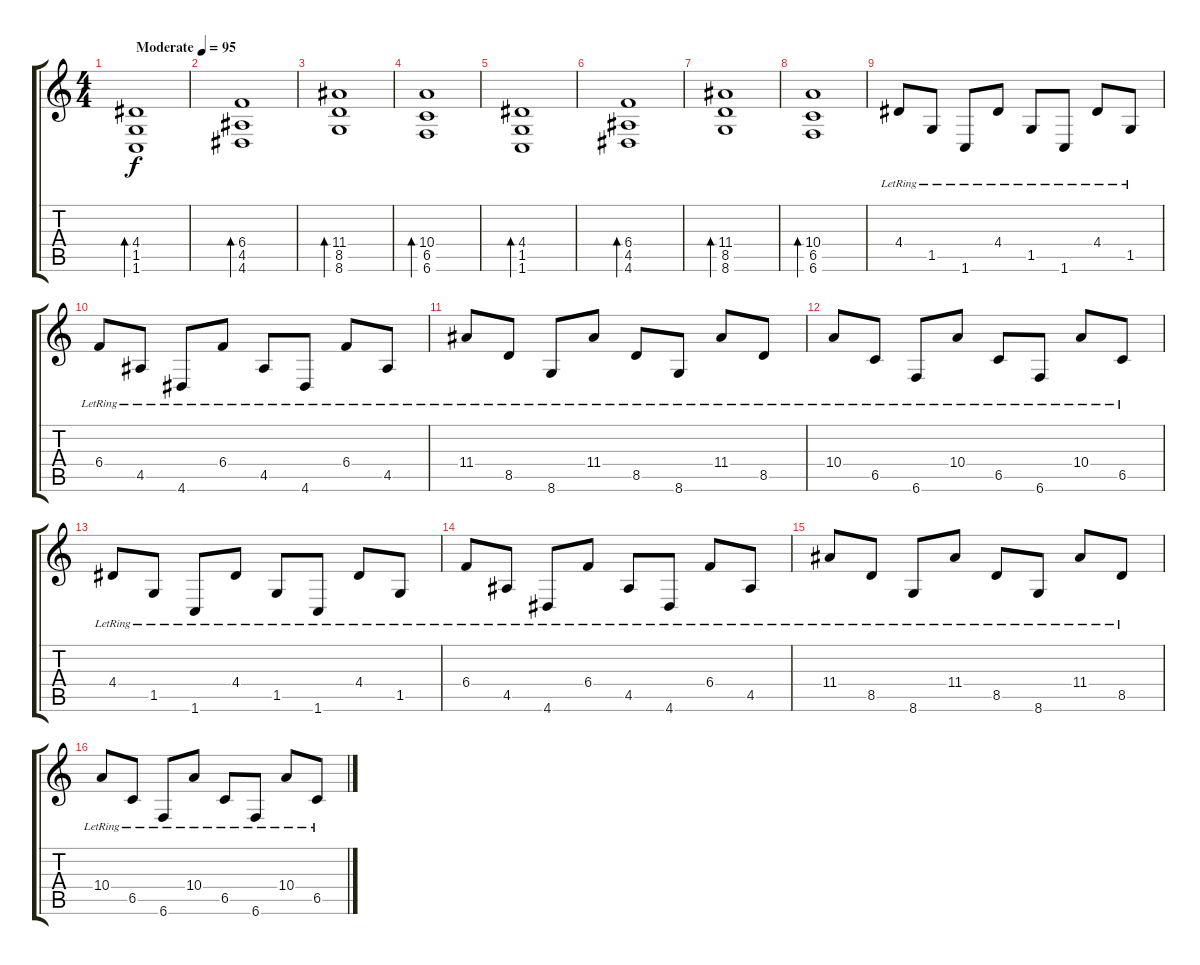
\track "" {instrument electricguitarjazz}
\staff {score tabs}
\tuning (Db4 Ab3 E3 B2 Gb2 B1) {hide}
\ts (4 4)
\tempo (95 "Moderate")
\clef g2
\ks c
(4.4 1.5 1.6).1{bd 120 dy f instrument electricguitarjazz} |
(6.4 4.5 4.6).1{bd 120} |
(11.4 8.5 8.6).1{bd 120} |
(10.4 6.5 6.6).1{bd 120} |
(4.4 1.5 1.6).1{bd 120} |
(6.4 4.5 4.6).1{bd 120} |
(11.4 8.5 8.6).1{bd 120} |
(10.4 6.5 6.6).1{bd 120} |
4.4{lr}.8 1.5{lr}.8 1.6{lr}.8 4.4{lr}.8 1.5{lr}.8 1.6{lr}.8 4.4{lr}.8 1.5{lr}.8 |
6.4{lr}.8 4.5{lr}.8 4.6{lr}.8 6.4{lr}.8 4.5{lr}.8 4.6{lr}.8 6.4{lr}.8 4.5{lr}.8 |
11.4{lr}.8 8.5{lr}.8 8.6{lr}.8 11.4{lr}.8 8.5{lr}.8 8.6{lr}.8 11.4{lr}.8 8.5{lr}.8 |
10.4{lr}.8 6.5{lr}.8 6.6{lr}.8 10.4{lr}.8 6.5{lr}.8 6.6{lr}.8 10.4{lr}.8 6.5{lr}.8 |
4.4{lr}.8 1.5{lr}.8 1.6{lr}.8 4.4{lr}.8 1.5{lr}.8 1.6{lr}.8 4.4{lr}.8 1.5{lr}.8 |
6.4{lr}.8 4.5{lr}.8 4.6{lr}.8 6.4{lr}.8 4.5{lr}.8 4.6{lr}.8 6.4{lr}.8 4.5{lr}.8 |
11.4{lr}.8 8.5{lr}.8 8.6{lr}.8 11.4{lr}.8 8.5{lr}.8 8.6{lr}.8 11.4{lr}.8 8.5{lr}.8 |
10.4{lr}.8 6.5{lr}.8 6.6{lr}.8 10.4{lr}.8 6.5{lr}.8 6.6{lr}.8 10.4{lr}.8 6.5{lr}.8
